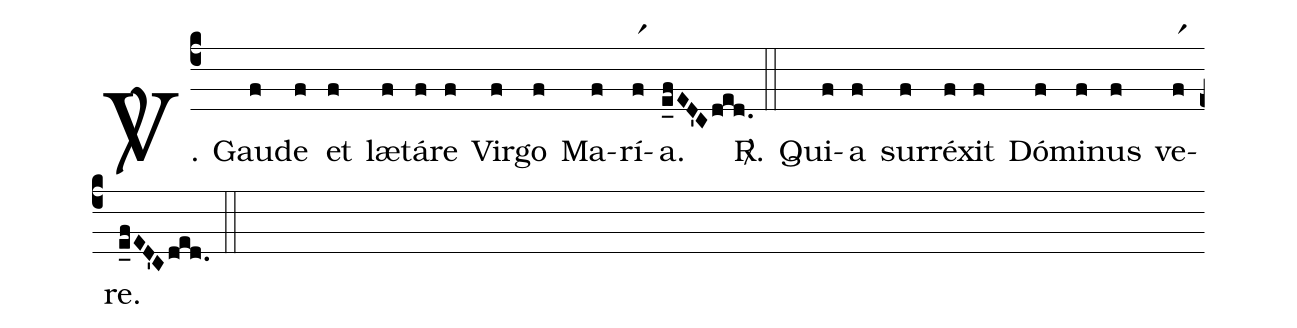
%%
(c4)
<sp>V/</sp>. G{au}(f)de(f) et(f) læ(f)tá(f)re(f) Vir(f)go(f) Ma(f)rí(fr1)a.(e_fED'Cded.) <sp>R/</sp>.(::)

Qui(f)a(f) sur(f)ré(f)xit(f) Dó(f)mi(f)nus(f) ve(fr1)re.(e_fED'Cded.) (::)
